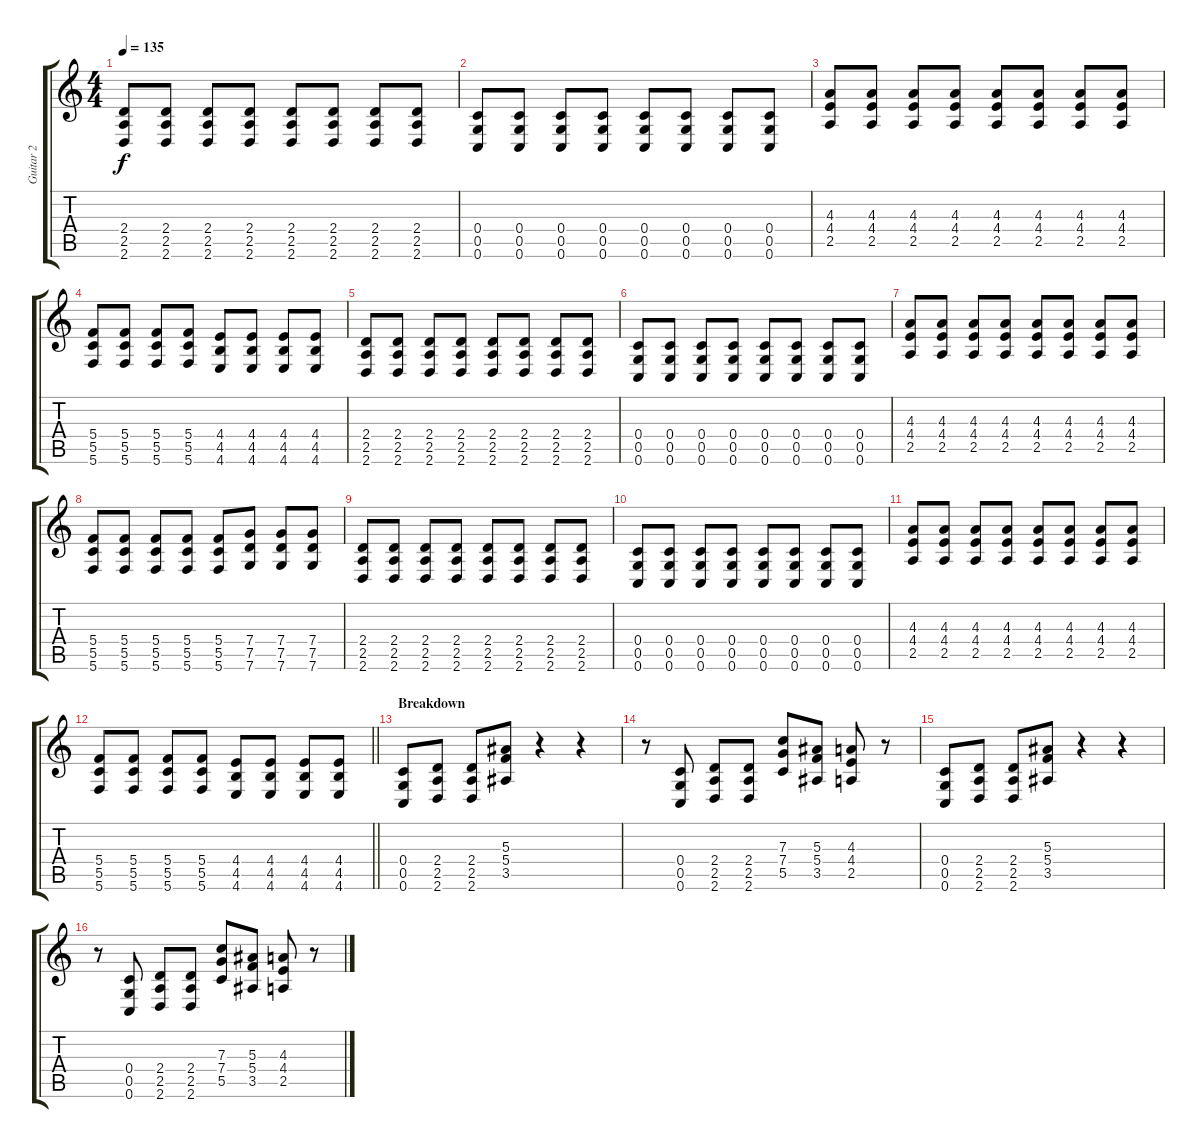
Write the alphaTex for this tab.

\track ("Guitar 2" "Guitar 2") {instrument distortionguitar}
\staff {score tabs}
\tuning (D4 A3 F3 C3 G2 C2) {hide}
\ts (4 4)
\tempo 135
\clef g2
\ks c
(2.4 2.5 2.6).8{dy f} (2.4 2.5 2.6).8 (2.4 2.5 2.6).8 (2.4 2.5 2.6).8 (2.4 2.5 2.6).8 (2.4 2.5 2.6).8 (2.4 2.5 2.6).8 (2.4 2.5 2.6).8 |
(0.4 0.5 0.6).8 (0.4 0.5 0.6).8 (0.4 0.5 0.6).8 (0.4 0.5 0.6).8 (0.4 0.5 0.6).8 (0.4 0.5 0.6).8 (0.4 0.5 0.6).8 (0.4 0.5 0.6).8 |
(4.3 4.4 2.5).8 (4.3 4.4 2.5).8 (4.3 4.4 2.5).8 (4.3 4.4 2.5).8 (4.3 4.4 2.5).8 (4.3 4.4 2.5).8 (4.3 4.4 2.5).8 (4.3 4.4 2.5).8 |
(5.4 5.5 5.6).8 (5.4 5.5 5.6).8 (5.4 5.5 5.6).8 (5.4 5.5 5.6).8 (4.4 4.5 4.6).8 (4.4 4.5 4.6).8 (4.4 4.5 4.6).8 (4.4 4.5 4.6).8 |
(2.4 2.5 2.6).8 (2.4 2.5 2.6).8 (2.4 2.5 2.6).8 (2.4 2.5 2.6).8 (2.4 2.5 2.6).8 (2.4 2.5 2.6).8 (2.4 2.5 2.6).8 (2.4 2.5 2.6).8 |
(0.4 0.5 0.6).8 (0.4 0.5 0.6).8 (0.4 0.5 0.6).8 (0.4 0.5 0.6).8 (0.4 0.5 0.6).8 (0.4 0.5 0.6).8 (0.4 0.5 0.6).8 (0.4 0.5 0.6).8 |
(4.3 4.4 2.5).8 (4.3 4.4 2.5).8 (4.3 4.4 2.5).8 (4.3 4.4 2.5).8 (4.3 4.4 2.5).8 (4.3 4.4 2.5).8 (4.3 4.4 2.5).8 (4.3 4.4 2.5).8 |
(5.4 5.5 5.6).8 (5.4 5.5 5.6).8 (5.4 5.5 5.6).8 (5.4 5.5 5.6).8 (5.4 5.5 5.6).8 (7.4 7.5 7.6).8 (7.4 7.5 7.6).8 (7.4 7.5 7.6).8 |
(2.4 2.5 2.6).8 (2.4 2.5 2.6).8 (2.4 2.5 2.6).8 (2.4 2.5 2.6).8 (2.4 2.5 2.6).8 (2.4 2.5 2.6).8 (2.4 2.5 2.6).8 (2.4 2.5 2.6).8 |
(0.4 0.5 0.6).8 (0.4 0.5 0.6).8 (0.4 0.5 0.6).8 (0.4 0.5 0.6).8 (0.4 0.5 0.6).8 (0.4 0.5 0.6).8 (0.4 0.5 0.6).8 (0.4 0.5 0.6).8 |
(4.3 4.4 2.5).8 (4.3 4.4 2.5).8 (4.3 4.4 2.5).8 (4.3 4.4 2.5).8 (4.3 4.4 2.5).8 (4.3 4.4 2.5).8 (4.3 4.4 2.5).8 (4.3 4.4 2.5).8 |
\barLineRight lightlight
(5.4 5.5 5.6).8 (5.4 5.5 5.6).8 (5.4 5.5 5.6).8 (5.4 5.5 5.6).8 (4.4 4.5 4.6).8 (4.4 4.5 4.6).8 (4.4 4.5 4.6).8 (4.4 4.5 4.6).8 |
\section ("" "Breakdown")
(0.4 0.5 0.6).8 (2.4 2.5 2.6).8 (2.4 2.5 2.6).8 (5.3 5.4 3.5).8 r.4 r.4 |
r.8 (0.4 0.5 0.6).8 (2.4 2.5 2.6).8 (2.4 2.5 2.6).8 (7.3 7.4 5.5).8 (5.3 5.4 3.5).8 (4.3 4.4 2.5).8 r.8 |
(0.4 0.5 0.6).8 (2.4 2.5 2.6).8 (2.4 2.5 2.6).8 (5.3 5.4 3.5).8 r.4 r.4 |
r.8 (0.4 0.5 0.6).8 (2.4 2.5 2.6).8 (2.4 2.5 2.6).8 (7.3 7.4 5.5).8 (5.3 5.4 3.5).8 (4.3 4.4 2.5).8 r.8
